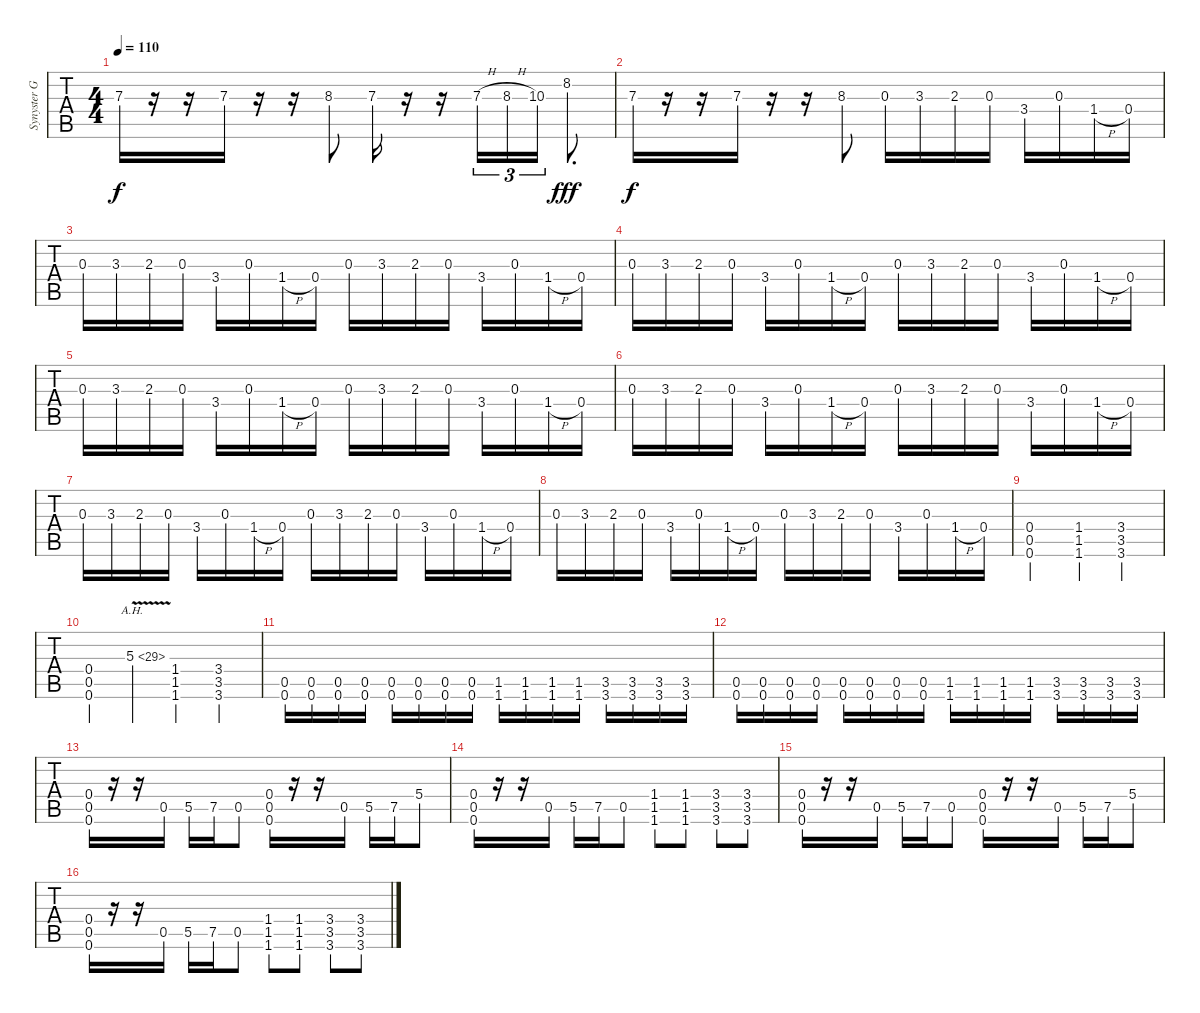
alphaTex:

\track ("Synyster Gates" "Synyster G") {instrument distortionguitar}
\staff {tabs}
\tuning (E4 B3 G3 D3 A2 D2) {hide}
\ts (4 4)
\tempo 110
\clef g2
\ks c
7.3.16{dy f} r.16 r.16 7.3.16 r.16 r.16 8.3.8 7.3.16 r.16 r.16 7.3{h}.16{tu (3 2)} 8.3{h}.16{tu (3 2)} 10.3.16{tu (3 2)} 8.2{hac}.8{d dy fff} |
7.3.16{dy f} r.16 r.16 7.3.16 r.16 r.16 8.3.8 0.3.16 3.3.16 2.3.16 0.3.16 3.4.16 0.3.16 1.4{h}.16 0.4.16 |
0.3.16 3.3.16 2.3.16 0.3.16 3.4.16 0.3.16 1.4{h}.16 0.4.16 0.3.16 3.3.16 2.3.16 0.3.16 3.4.16 0.3.16 1.4{h}.16 0.4.16 |
0.3.16 3.3.16 2.3.16 0.3.16 3.4.16 0.3.16 1.4{h}.16 0.4.16 0.3.16 3.3.16 2.3.16 0.3.16 3.4.16 0.3.16 1.4{h}.16 0.4.16 |
0.3.16 3.3.16 2.3.16 0.3.16 3.4.16 0.3.16 1.4{h}.16 0.4.16 0.3.16 3.3.16 2.3.16 0.3.16 3.4.16 0.3.16 1.4{h}.16 0.4.16 |
0.3.16 3.3.16 2.3.16 0.3.16 3.4.16 0.3.16 1.4{h}.16 0.4.16 0.3.16 3.3.16 2.3.16 0.3.16 3.4.16 0.3.16 1.4{h}.16 0.4.16 |
0.3.16 3.3.16 2.3.16 0.3.16 3.4.16 0.3.16 1.4{h}.16 0.4.16 0.3.16 3.3.16 2.3.16 0.3.16 3.4.16 0.3.16 1.4{h}.16 0.4.16 |
0.3.16 3.3.16 2.3.16 0.3.16 3.4.16 0.3.16 1.4{h}.16 0.4.16 0.3.16 3.3.16 2.3.16 0.3.16 3.4.16 0.3.16 1.4{h}.16 0.4.16 |
(0.4 0.5 0.6).2 (1.4 1.5 1.6).4 (3.4 3.5 3.6).4 |
(0.4 0.5 0.6).4 5.3{ah 24 v}.4 (1.4 1.5 1.6).4 (3.4 3.5 3.6).4 |
(0.5 0.6).16 (0.5 0.6).16 (0.5 0.6).16 (0.5 0.6).16 (0.5 0.6).16 (0.5 0.6).16 (0.5 0.6).16 (0.5 0.6).16 (1.5 1.6).16 (1.5 1.6).16 (1.5 1.6).16 (1.5 1.6).16 (3.5 3.6).16 (3.5 3.6).16 (3.5 3.6).16 (3.5 3.6).16 |
(0.5 0.6).16 (0.5 0.6).16 (0.5 0.6).16 (0.5 0.6).16 (0.5 0.6).16 (0.5 0.6).16 (0.5 0.6).16 (0.5 0.6).16 (1.5 1.6).16 (1.5 1.6).16 (1.5 1.6).16 (1.5 1.6).16 (3.5 3.6).16 (3.5 3.6).16 (3.5 3.6).16 (3.5 3.6).16 |
(0.4 0.5 0.6).16 r.16 r.16 0.5.16 5.5.16 7.5.16 0.5.8 (0.4 0.5 0.6).16 r.16 r.16 0.5.16 5.5.16 7.5.16 5.4.8 |
(0.4 0.5 0.6).16 r.16 r.16 0.5.16 5.5.16 7.5.16 0.5.8 (1.4 1.5 1.6).8 (1.4 1.5 1.6).8 (3.4 3.5 3.6).8 (3.4 3.5 3.6).8 |
(0.4 0.5 0.6).16 r.16 r.16 0.5.16 5.5.16 7.5.16 0.5.8 (0.4 0.5 0.6).16 r.16 r.16 0.5.16 5.5.16 7.5.16 5.4.8 |
(0.4 0.5 0.6).16 r.16 r.16 0.5.16 5.5.16 7.5.16 0.5.8 (1.4 1.5 1.6).8 (1.4 1.5 1.6).8 (3.4 3.5 3.6).8 (3.4 3.5 3.6).8
